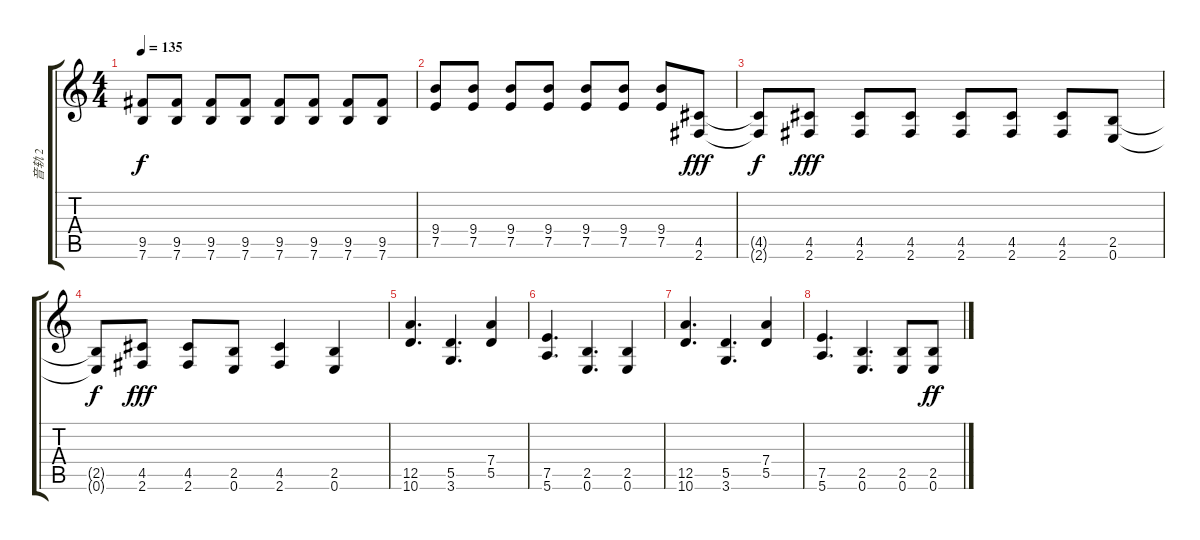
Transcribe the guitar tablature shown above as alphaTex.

\track ("音轨 2" "音轨 2") {instrument overdrivenguitar}
\staff {score tabs}
\tuning (E4 B3 G3 D3 A2 E2) {hide}
\ts (4 4)
\tempo 135
\clef g2
\ks c
(9.5 7.6).8{dy f} (9.5 7.6).8 (9.5 7.6).8 (9.5 7.6).8 (9.5 7.6).8 (9.5 7.6).8 (9.5 7.6).8 (9.5 7.6).8 |
(9.4 7.5).8 (9.4 7.5).8 (9.4 7.5).8 (9.4 7.5).8 (9.4 7.5).8 (9.4 7.5).8 (9.4 7.5).8 (4.5 2.6).8{dy fff} |
(4.5{t} 2.6{t}).8{dy f} (4.5 2.6).8{dy fff} (4.5 2.6).8 (4.5 2.6).8 (4.5 2.6).8 (4.5 2.6).8 (4.5 2.6).8 (2.5 0.6).8 |
(2.5{t} 0.6{t}).8{dy f} (4.5 2.6).8{dy fff} (4.5 2.6).8 (2.5 0.6).8 (4.5 2.6).4 (2.5 0.6).4 |
(12.5 10.6).4{d} (5.5 3.6).4{d} (7.4 5.5).4 |
(7.5 5.6).4{d} (2.5 0.6).4{d} (2.5 0.6).4 |
(12.5 10.6).4{d} (5.5 3.6).4{d} (7.4 5.5).4 |
(7.5 5.6).4{d} (2.5 0.6).4{d} (2.5 0.6).8 (2.5 0.6).8{dy ff}
